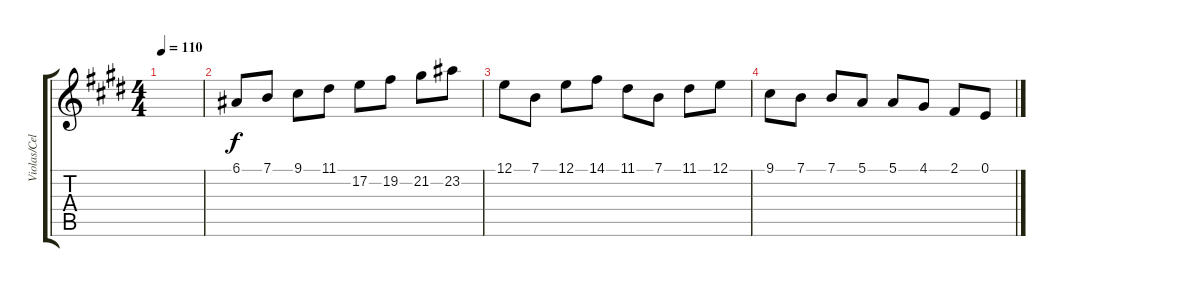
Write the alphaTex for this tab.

\track ("Violas/Cellos" "Violas/Cel") {instrument stringensemble1}
\staff {score tabs}
\tuning (E4 B3 G3 D3 A2 E2) {hide}
\ts (4 4)
\tempo 110
\clef g2
\ks e
|
6.1.8 7.1.8 9.1.8 11.1.8 17.2.8 19.2.8 21.2.8 23.2.8 |
12.1.8 7.1.8 12.1.8 14.1.8 11.1.8 7.1.8 11.1.8 12.1.8 |
9.1.8 7.1.8 7.1.8 5.1.8 5.1.8 4.1.8 2.1.8 0.1.8
